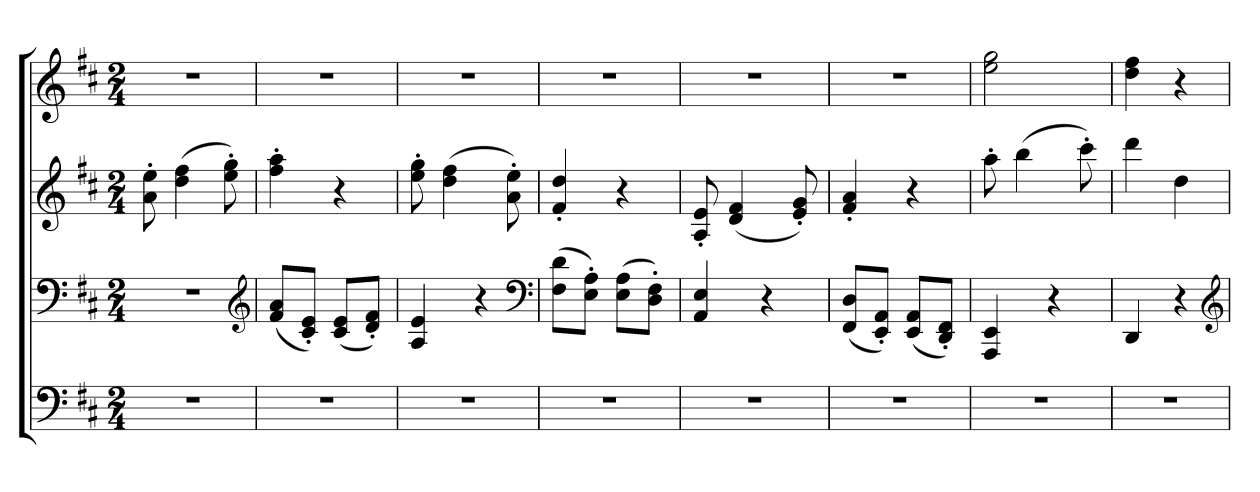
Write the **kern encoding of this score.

**kern	**kern	**kern	**kern
*part4	*part3	*part2	*part1
*staff4	*staff3	*staff2	*staff1
*clefF4	*clefF4	*clefG2	*clefG2
*k[f#c#]	*k[f#c#]	*k[f#c#]	*k[f#c#]
*D:	*D:	*D:	*D:
*M2/4	*M2/4	*M2/4	*M2/4
=	=	=	=
2r	2r	8a' 8ee'	2r
.	.	(4dd 4ff#	.
.	.	8ee' 8gg')	.
*	*clefG2	*	*
=105	=105	=105	=105
2r	(8f# 8aL	4ff#' 4aa'	2r
.	8c#' 8e'J)	.	.
.	(8c# 8eL	4r	.
.	8d' 8f#'J)	.	.
=106	=106	=106	=106
2r	4A 4e	8ee' 8gg'	2r
.	.	(4dd 4ff#	.
.	4r	.	.
.	.	8a' 8ee')	.
*	*clefF4	*	*
=107	=107	=107	=107
2r	(8F# 8dL	4f#' 4dd'	2r
.	8E' 8A'J)	.	.
.	(8E 8AL	4r	.
.	8D' 8F#'J)	.	.
=108	=108	=108	=108
2r	4AA 4E	8A' 8e'	2r
.	.	(4d 4f#	.
.	4r	.	.
.	.	8e' 8g')	.
=109	=109	=109	=109
2r	(8FF# 8DL	4f#' 4a'	2r
.	8EE' 8AA'J)	.	.
.	(8EE 8AAL	4r	.
.	8DD' 8FF#'J)	.	.
=110	=110	=110	=110
2r	4AAA 4EE	8aa'	2ee 2gg
.	.	(4bb	.
.	4r	.	.
.	.	8ccc#')	.
=111	=111	=111	=111
2r	4DD	4ddd	4dd 4ff#
.	4r	4dd	4r
*	*clefG2	*	*
=	=	=	=
*-	*-	*-	*-
